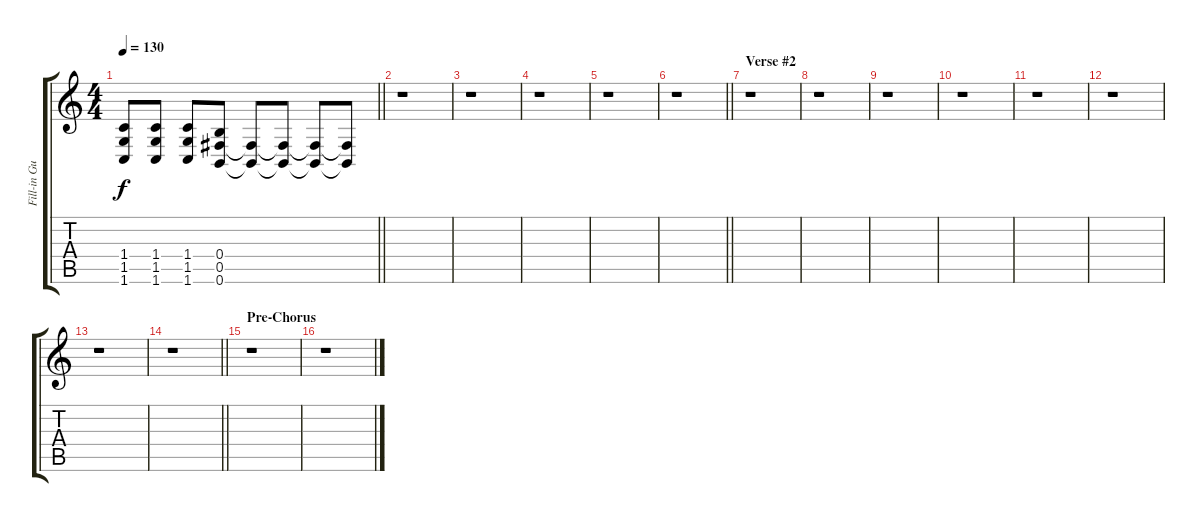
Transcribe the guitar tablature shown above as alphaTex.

\track ("Fill-in Guitar" "Fill-in Gu") {instrument distortionguitar}
\staff {score tabs}
\tuning (Db4 Ab3 E3 B2 Gb2 B1) {hide}
\ts (4 4)
\tempo 130
\clef g2
\barLineRight lightlight
\ks c
(1.4 1.5 1.6).8{dy f} (1.4 1.5 1.6).8 (1.4 1.5 1.6).8 (0.4 0.5 0.6).8 (0.5{t} 0.6{t}).8 (0.5{t} 0.6{t}).8 (0.5{t} 0.6{t}).8 (0.5{t} 0.6{t}).8 |
r.1 |
r.1 |
r.1 |
r.1 |
\barLineRight lightlight
r.1 |
\section ("" "Verse #2")
r.1 |
r.1 |
r.1 |
r.1 |
r.1 |
r.1 |
r.1 |
\barLineRight lightlight
r.1 |
\section ("" "Pre-Chorus")
r.1 |
r.1
